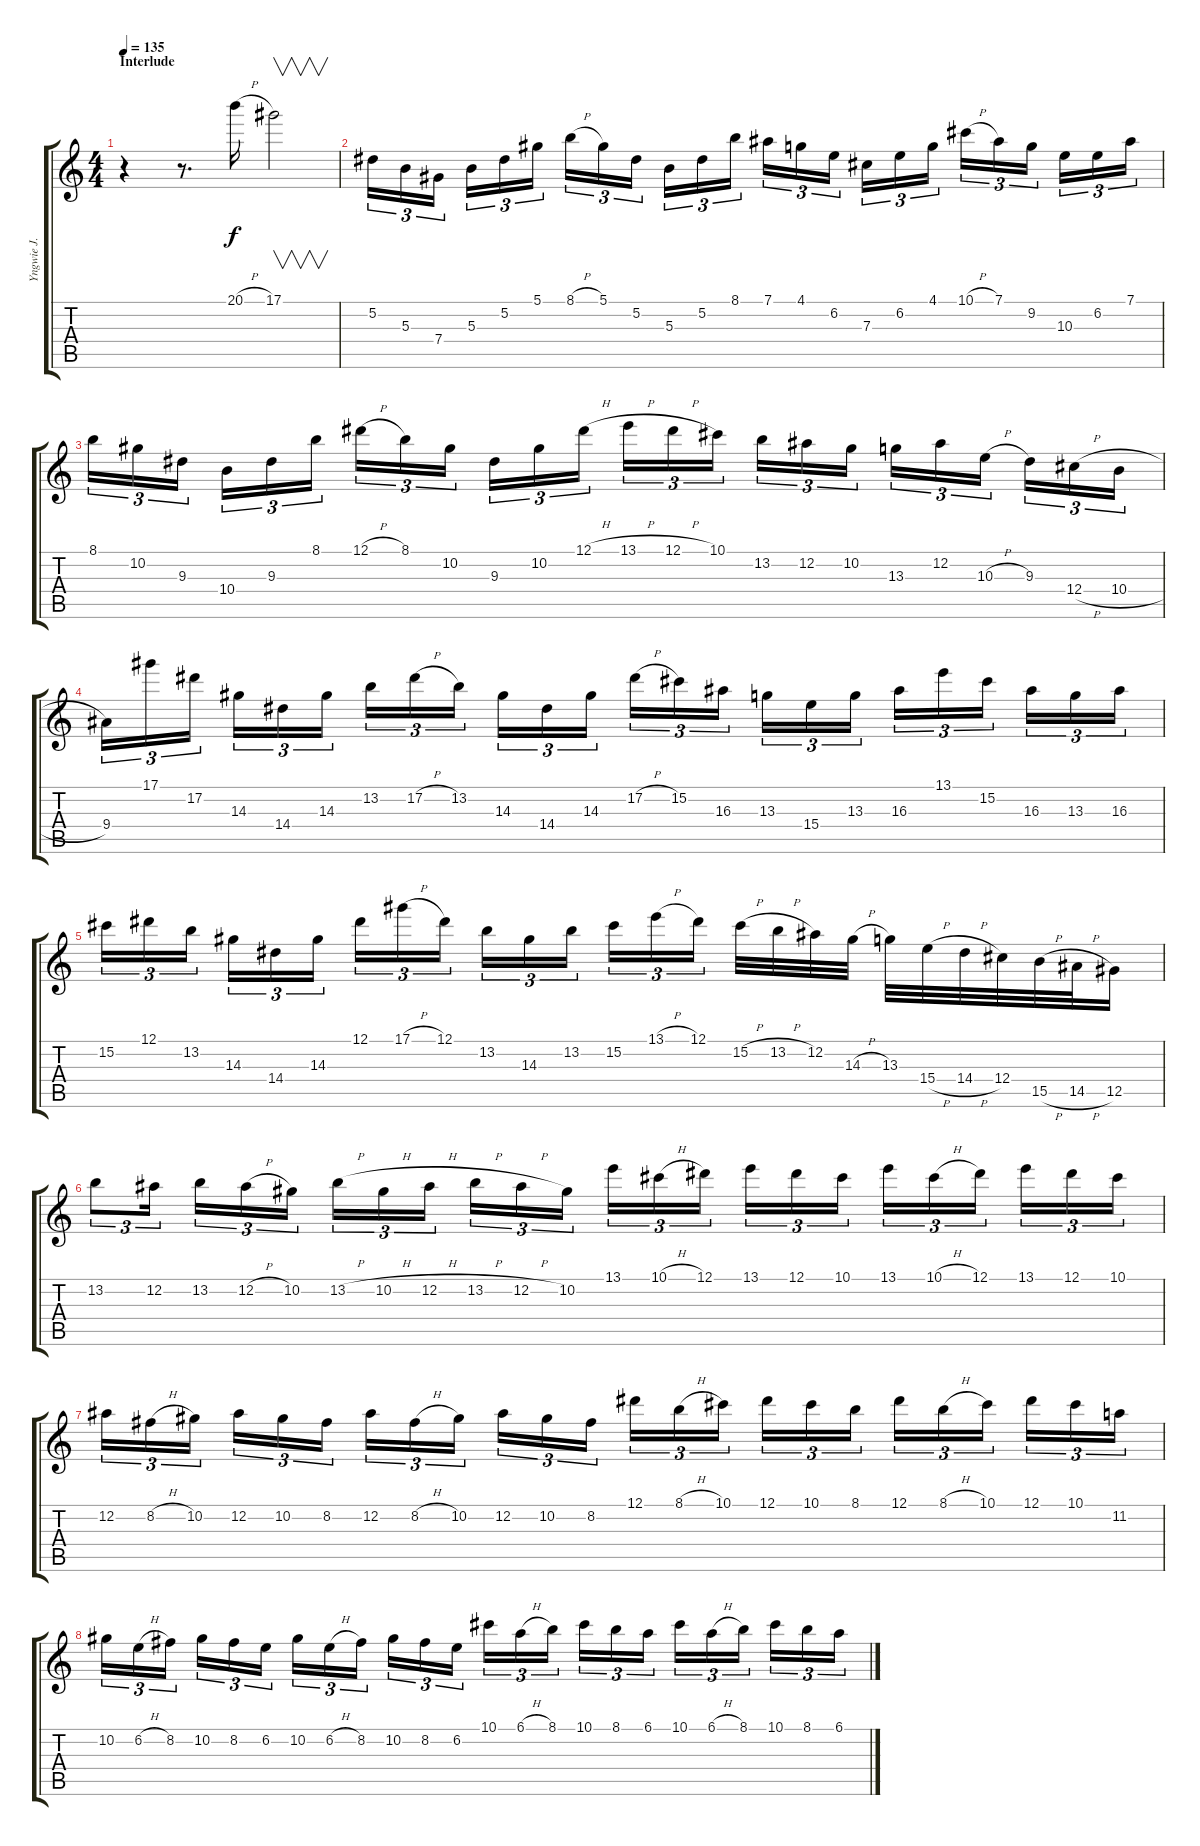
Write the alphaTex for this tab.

\track ("Yngwie J. Malmsteen" "Yngwie J. ") {instrument overdrivenguitar}
\staff {score tabs}
\tuning (Eb4 Bb3 Gb3 Db3 Ab2 Eb2) {hide}
\ts (4 4)
\section ("" "Interlude")
\tempo 135
\clef g2
\ks c
r.4{dy f} r.8{d} 20.1{h}.16 17.1.2{v} |
5.2.16{tu (3 2)} 5.3.16{tu (3 2)} 7.4.16{tu (3 2)} 5.3.16{tu (3 2)} 5.2.16{tu (3 2)} 5.1.16{tu (3 2)} 8.1{h}.16{tu (3 2)} 5.1.16{tu (3 2)} 5.2.16{tu (3 2)} 5.3.16{tu (3 2)} 5.2.16{tu (3 2)} 8.1.16{tu (3 2)} 7.1.16{tu (3 2)} 4.1.16{tu (3 2)} 6.2.16{tu (3 2)} 7.3.16{tu (3 2)} 6.2.16{tu (3 2)} 4.1.16{tu (3 2)} 10.1{h}.16{tu (3 2)} 7.1.16{tu (3 2)} 9.2.16{tu (3 2)} 10.3.16{tu (3 2)} 6.2.16{tu (3 2)} 7.1.16{tu (3 2)} |
8.1.16{tu (3 2)} 10.2.16{tu (3 2)} 9.3.16{tu (3 2)} 10.4.16{tu (3 2)} 9.3.16{tu (3 2)} 8.1.16{tu (3 2)} 12.1{h}.16{tu (3 2)} 8.1.16{tu (3 2)} 10.2.16{tu (3 2)} 9.3.16{tu (3 2)} 10.2.16{tu (3 2)} 12.1{h}.16{tu (3 2)} 13.1{h}.16{tu (3 2)} 12.1{h}.16{tu (3 2)} 10.1.16{tu (3 2)} 13.2.16{tu (3 2)} 12.2.16{tu (3 2)} 10.2.16{tu (3 2)} 13.3.16{tu (3 2)} 12.2.16{tu (3 2)} 10.3{h}.16{tu (3 2)} 9.3.16{tu (3 2)} 12.4{h}.16{tu (3 2)} 10.4{h}.16{tu (3 2)} |
9.4.16{tu (3 2)} 17.1.16{tu (3 2)} 17.2.16{tu (3 2)} 14.3.16{tu (3 2)} 14.4.16{tu (3 2)} 14.3.16{tu (3 2)} 13.2.16{tu (3 2)} 17.2{h}.16{tu (3 2)} 13.2.16{tu (3 2)} 14.3.16{tu (3 2)} 14.4.16{tu (3 2)} 14.3.16{tu (3 2)} 17.2{h}.16{tu (3 2)} 15.2.16{tu (3 2)} 16.3.16{tu (3 2)} 13.3.16{tu (3 2)} 15.4.16{tu (3 2)} 13.3.16{tu (3 2)} 16.3.16{tu (3 2)} 13.1.16{tu (3 2)} 15.2.16{tu (3 2)} 16.3.16{tu (3 2)} 13.3.16{tu (3 2)} 16.3.16{tu (3 2)} |
15.2.16{tu (3 2)} 12.1.16{tu (3 2)} 13.2.16{tu (3 2)} 14.3.16{tu (3 2)} 14.4.16{tu (3 2)} 14.3.16{tu (3 2)} 12.1.16{tu (3 2)} 17.1{h}.16{tu (3 2)} 12.1.16{tu (3 2)} 13.2.16{tu (3 2)} 14.3.16{tu (3 2)} 13.2.16{tu (3 2)} 15.2.16{tu (3 2)} 13.1{h}.16{tu (3 2)} 12.1.16{tu (3 2)} 15.2{h}.32 13.2{h}.32 12.2.32 14.3{h}.32 13.3.32 15.4{h}.32 14.4{h}.32 12.4.32 15.5{h}.32 14.5{h}.32 12.5.16 |
13.2.8{tu (3 2)} 12.2.16{tu (3 2)} 13.2.16{tu (3 2)} 12.2{h}.16{tu (3 2)} 10.2.16{tu (3 2)} 13.2{h}.16{tu (3 2)} 10.2{h}.16{tu (3 2)} 12.2{h}.16{tu (3 2)} 13.2{h}.16{tu (3 2)} 12.2{h}.16{tu (3 2)} 10.2.16{tu (3 2)} 13.1.16{tu (3 2)} 10.1{h}.16{tu (3 2)} 12.1.16{tu (3 2)} 13.1.16{tu (3 2)} 12.1.16{tu (3 2)} 10.1.16{tu (3 2)} 13.1.16{tu (3 2)} 10.1{h}.16{tu (3 2)} 12.1.16{tu (3 2)} 13.1.16{tu (3 2)} 12.1.16{tu (3 2)} 10.1.16{tu (3 2)} |
12.2.16{tu (3 2)} 8.2{h}.16{tu (3 2)} 10.2.16{tu (3 2)} 12.2.16{tu (3 2)} 10.2.16{tu (3 2)} 8.2.16{tu (3 2)} 12.2.16{tu (3 2)} 8.2{h}.16{tu (3 2)} 10.2.16{tu (3 2)} 12.2.16{tu (3 2)} 10.2.16{tu (3 2)} 8.2.16{tu (3 2)} 12.1.16{tu (3 2)} 8.1{h}.16{tu (3 2)} 10.1.16{tu (3 2)} 12.1.16{tu (3 2)} 10.1.16{tu (3 2)} 8.1.16{tu (3 2)} 12.1.16{tu (3 2)} 8.1{h}.16{tu (3 2)} 10.1.16{tu (3 2)} 12.1.16{tu (3 2)} 10.1.16{tu (3 2)} 11.2.16{tu (3 2)} |
10.2.16{tu (3 2)} 6.2{h}.16{tu (3 2)} 8.2.16{tu (3 2)} 10.2.16{tu (3 2)} 8.2.16{tu (3 2)} 6.2.16{tu (3 2)} 10.2.16{tu (3 2)} 6.2{h}.16{tu (3 2)} 8.2.16{tu (3 2)} 10.2.16{tu (3 2)} 8.2.16{tu (3 2)} 6.2.16{tu (3 2)} 10.1.16{tu (3 2)} 6.1{h}.16{tu (3 2)} 8.1.16{tu (3 2)} 10.1.16{tu (3 2)} 8.1.16{tu (3 2)} 6.1.16{tu (3 2)} 10.1.16{tu (3 2)} 6.1{h}.16{tu (3 2)} 8.1.16{tu (3 2)} 10.1.16{tu (3 2)} 8.1.16{tu (3 2)} 6.1.16{tu (3 2)}
